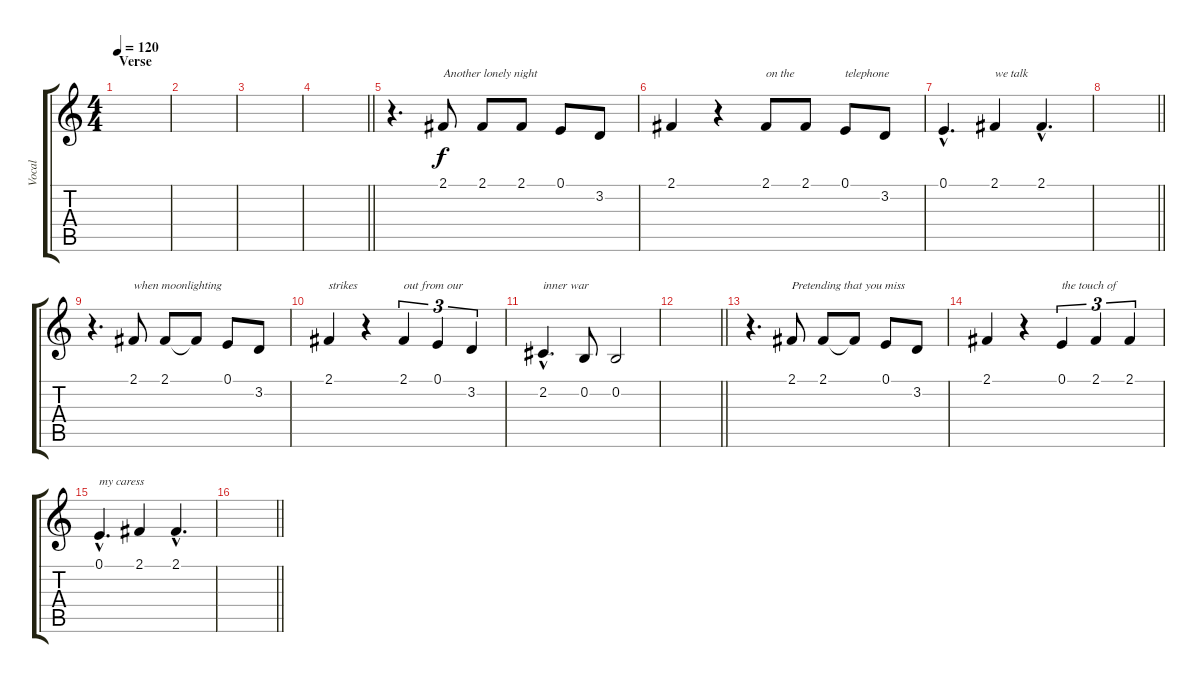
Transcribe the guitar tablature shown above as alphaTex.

\track ("Vocal" "Vocal") {instrument tenorsax}
\staff {score tabs}
\tuning (E4 B3 G3 D3 A2 E2) {hide}
\ts (4 4)
\section ("" "Verse")
\tempo 120
\clef g2
\ks c
|
|
|
\barLineRight lightlight
|
r.4{d} 2.1.8{txt "Another lonely night"} 2.1.8 2.1.8 0.1.8 3.2.8 |
2.1.4 r.4 2.1.8{txt "on the"} 2.1.8 0.1.8{txt "telephone"} 3.2.8 |
0.1{hac}.4{d} 2.1.4{txt "we talk"} 2.1{hac}.4{d} |
\barLineRight lightlight
|
r.4{d} 2.1.8{txt "when moonlighting"} 2.1.8 2.1{t}.8 0.1.8 3.2.8 |
2.1.4{txt "strikes"} r.4 2.1.4{tu (3 2) txt "out from our"} 0.1.4{tu (3 2)} 3.2.4{tu (3 2)} |
2.2{hac}.4{d txt "inner war"} 0.2.8 0.2.2 |
\barLineRight lightlight
|
r.4{d} 2.1.8{txt "Pretending that you miss"} 2.1.8 2.1{t}.8 0.1.8 3.2.8 |
2.1.4 r.4 0.1.4{tu (3 2) txt "the touch of"} 2.1.4{tu (3 2)} 2.1.4{tu (3 2)} |
0.1{hac}.4{d txt "my caress"} 2.1.4 2.1{hac}.4{d} |
\barLineRight lightlight
